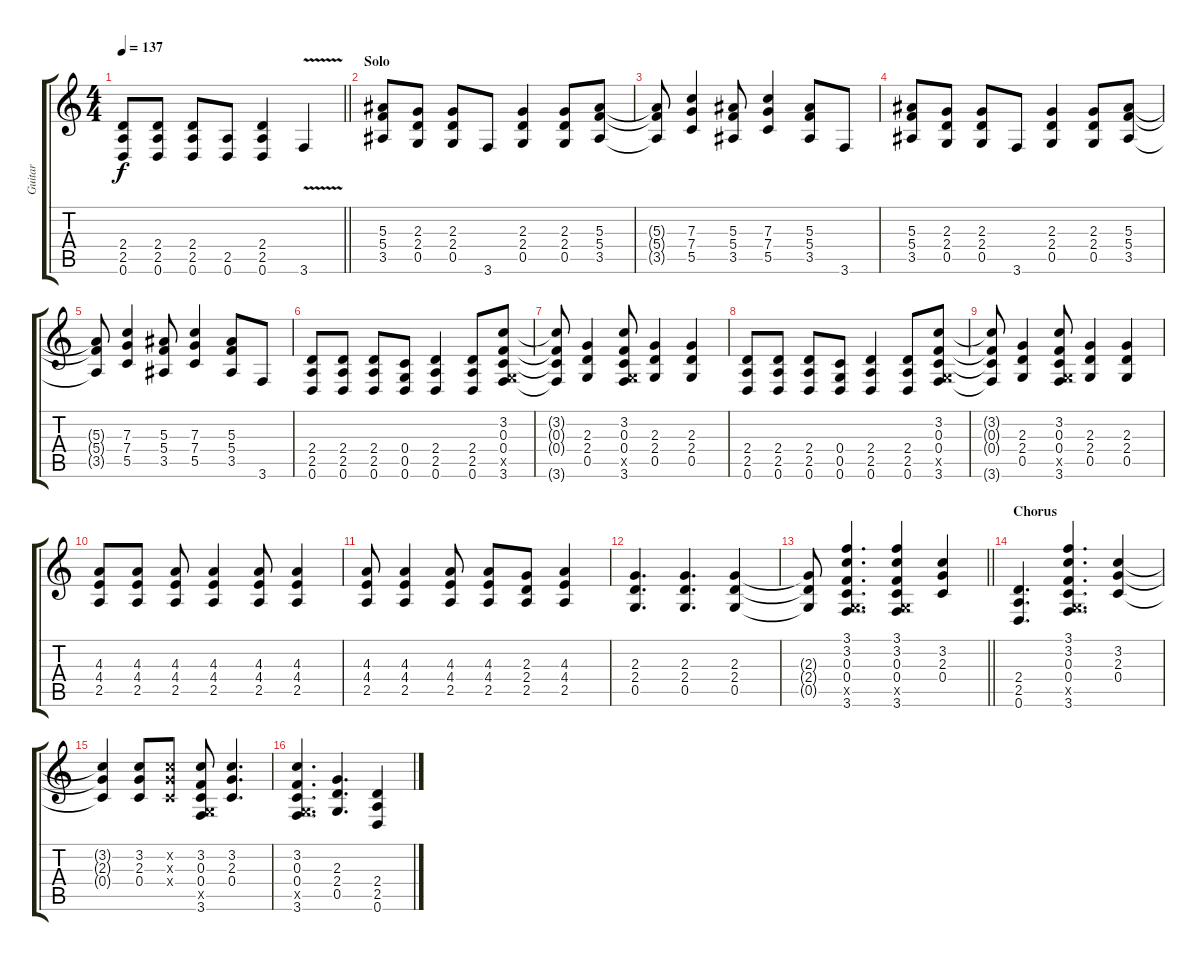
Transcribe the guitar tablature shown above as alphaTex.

\track ("Guitar" "Guitar") {instrument distortionguitar}
\staff {score tabs}
\tuning (D4 A3 F3 C3 G2 D2) {hide}
\ts (4 4)
\tempo 137
\clef g2
\barLineRight lightlight
\ks c
(2.4{t} 2.5{t} 0.6{t}).8{dy f} (2.4 2.5 0.6).8 (2.4 2.5 0.6).8 (2.5 0.6).8 (2.4 2.5 0.6).4 3.6{v}.4 |
\section ("" "Solo")
(5.3 5.4 3.5).8 (2.3 2.4 0.5).8 (2.3 2.4 0.5).8 3.6.8 (2.3 2.4 0.5).4 (2.3 2.4 0.5).8 (5.3 5.4 3.5).8 |
(5.3{t} 5.4{t} 3.5{t}).8 (7.3 7.4 5.5).4 (5.3 5.4 3.5).8 (7.3 7.4 5.5).4 (5.3 5.4 3.5).8 3.6.8 |
(5.3 5.4 3.5).8 (2.3 2.4 0.5).8 (2.3 2.4 0.5).8 3.6.8 (2.3 2.4 0.5).4 (2.3 2.4 0.5).8 (5.3 5.4 3.5).8 |
(5.3{t} 5.4{t} 3.5{t}).8 (7.3 7.4 5.5).4 (5.3 5.4 3.5).8 (7.3 7.4 5.5).4 (5.3 5.4 3.5).8 3.6.8 |
(2.4 2.5 0.6).8 (2.4 2.5 0.6).8 (2.4 2.5 0.6).8 (0.4 0.5 0.6).8 (2.4 2.5 0.6).4 (2.4 2.5 0.6).8 (3.2 0.3 0.4 0.5{x} 3.6).8 |
(3.2{t} 0.3{t} 0.4{t} 3.6{t}).8 (2.3 2.4 0.5).4 (3.2 0.3 0.4 0.5{x} 3.6).8 (2.3 2.4 0.5).4 (2.3 2.4 0.5).4 |
(2.4 2.5 0.6).8 (2.4 2.5 0.6).8 (2.4 2.5 0.6).8 (0.4 0.5 0.6).8 (2.4 2.5 0.6).4 (2.4 2.5 0.6).8 (3.2 0.3 0.4 0.5{x} 3.6).8 |
(3.2{t} 0.3{t} 0.4{t} 3.6{t}).8 (2.3 2.4 0.5).4 (3.2 0.3 0.4 0.5{x} 3.6).8 (2.3 2.4 0.5).4 (2.3 2.4 0.5).4 |
(4.3 4.4 2.5).8 (4.3 4.4 2.5).8 (4.3 4.4 2.5).8 (4.3 4.4 2.5).4 (4.3 4.4 2.5).8 (4.3 4.4 2.5).4 |
(4.3 4.4 2.5).8 (4.3 4.4 2.5).4 (4.3 4.4 2.5).8 (4.3 4.4 2.5).8 (2.3 2.4 2.5).8 (4.3 4.4 2.5).4 |
(2.3 2.4 0.5).4{d} (2.3 2.4 0.5).4{d} (2.3 2.4 0.5).4 |
\barLineRight lightlight
(2.3{t} 2.4{t} 0.5{t}).8 (3.1 3.2 0.3 0.4 0.5{x} 3.6).4{d} (3.1 3.2 0.3 0.4 0.5{x} 3.6).4 (3.2 2.3 0.4).4 |
\section ("" "Chorus")
(2.4 2.5 0.6).4{d} (3.1 3.2 0.3 0.4 0.5{x} 3.6).4{d} (3.2 2.3 0.4).4 |
(3.2{t} 2.3{t} 0.4{t}).4 (3.2 2.3 0.4).8 (3.2{x} 2.3{x} 0.4{x}).8 (3.2 0.3 0.4 0.5{x} 3.6).8 (3.2 2.3 0.4).4{d} |
(3.2 0.3 0.4 0.5{x} 3.6).4{d} (2.3 2.4 0.5).4{d} (2.4 2.5 0.6).4
